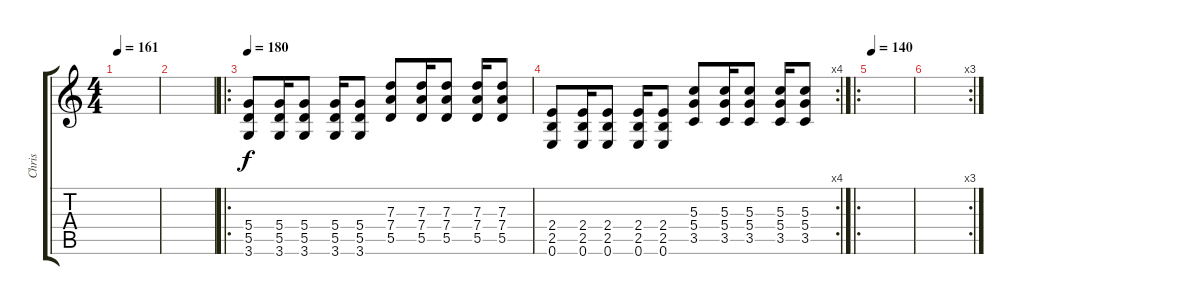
\track ("Chris" "Chris") {instrument distortionguitar}
\staff {score tabs}
\tuning (E4 B3 G3 D3 A2 E2) {hide}
\ts (4 4)
\tempo 161
\clef g2
\ks c
|
|
\ro
\tempo 180
(5.4 5.5 3.6).8 (5.4 5.5 3.6).16 (5.4 5.5 3.6).8 (5.4 5.5 3.6).16 (5.4 5.5 3.6).8 (7.3 7.4 5.5).8 (7.3 7.4 5.5).16 (7.3 7.4 5.5).8 (7.3 7.4 5.5).16 (7.3 7.4 5.5).8 |
\rc 4
(2.4 2.5 0.6).8 (2.4 2.5 0.6).16 (2.4 2.5 0.6).8 (2.4 2.5 0.6).16 (2.4 2.5 0.6).8 (5.3 5.4 3.5).8 (5.3 5.4 3.5).16 (5.3 5.4 3.5).8 (5.3 5.4 3.5).16 (5.3 5.4 3.5).8 |
\ro
\tempo 140
|
\rc 3
